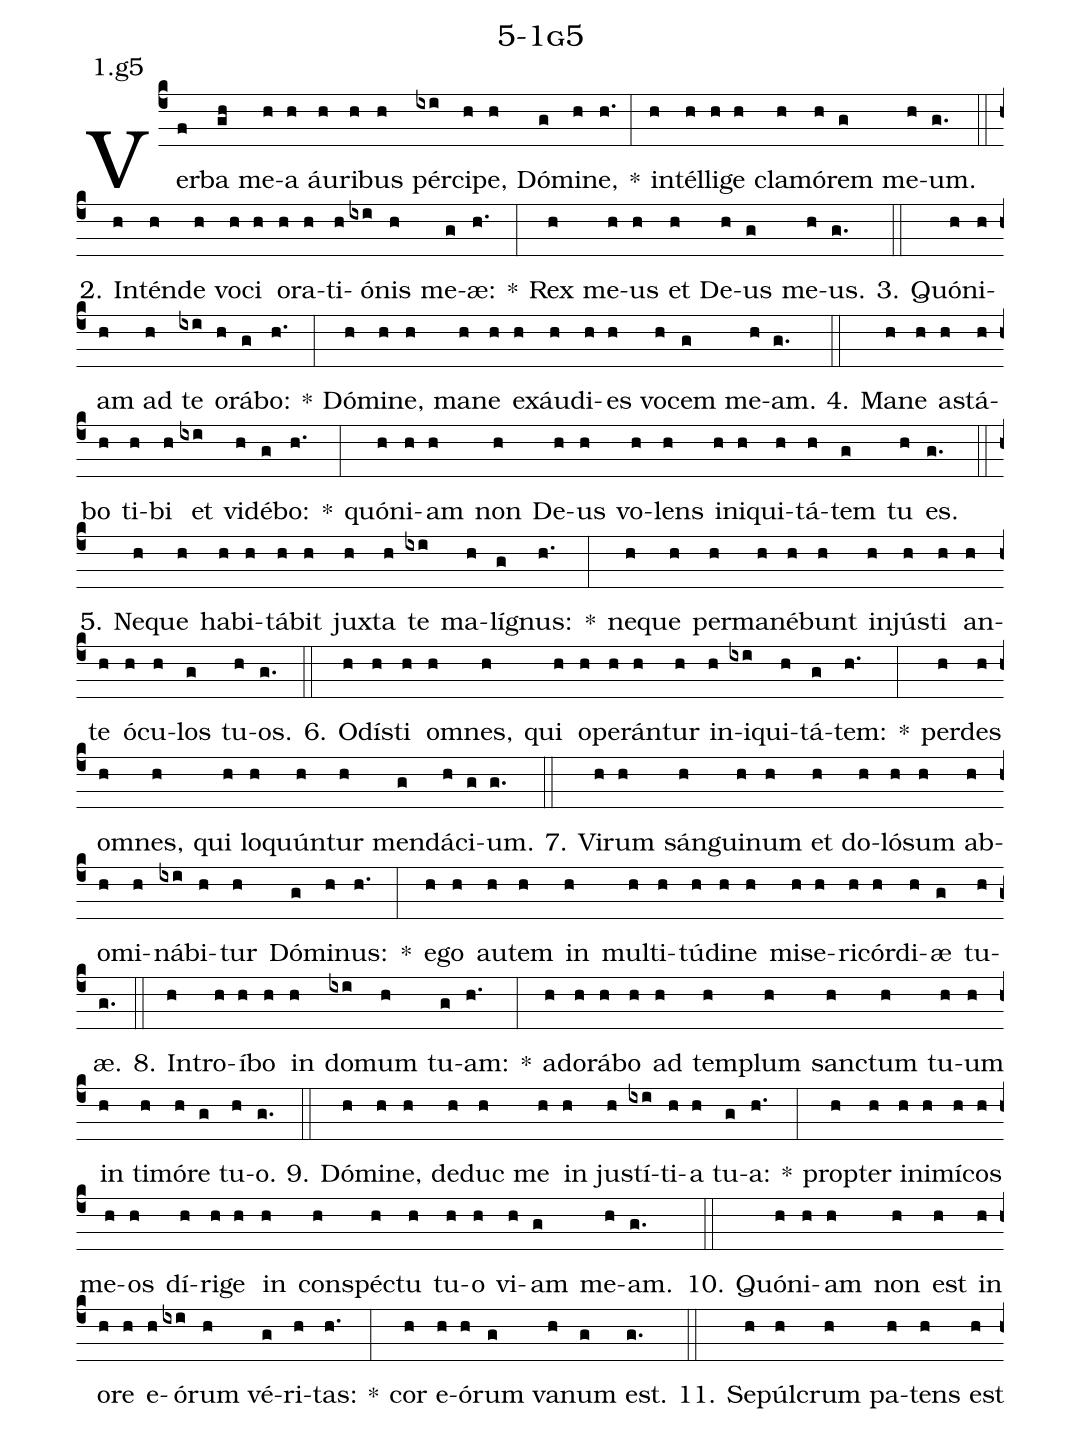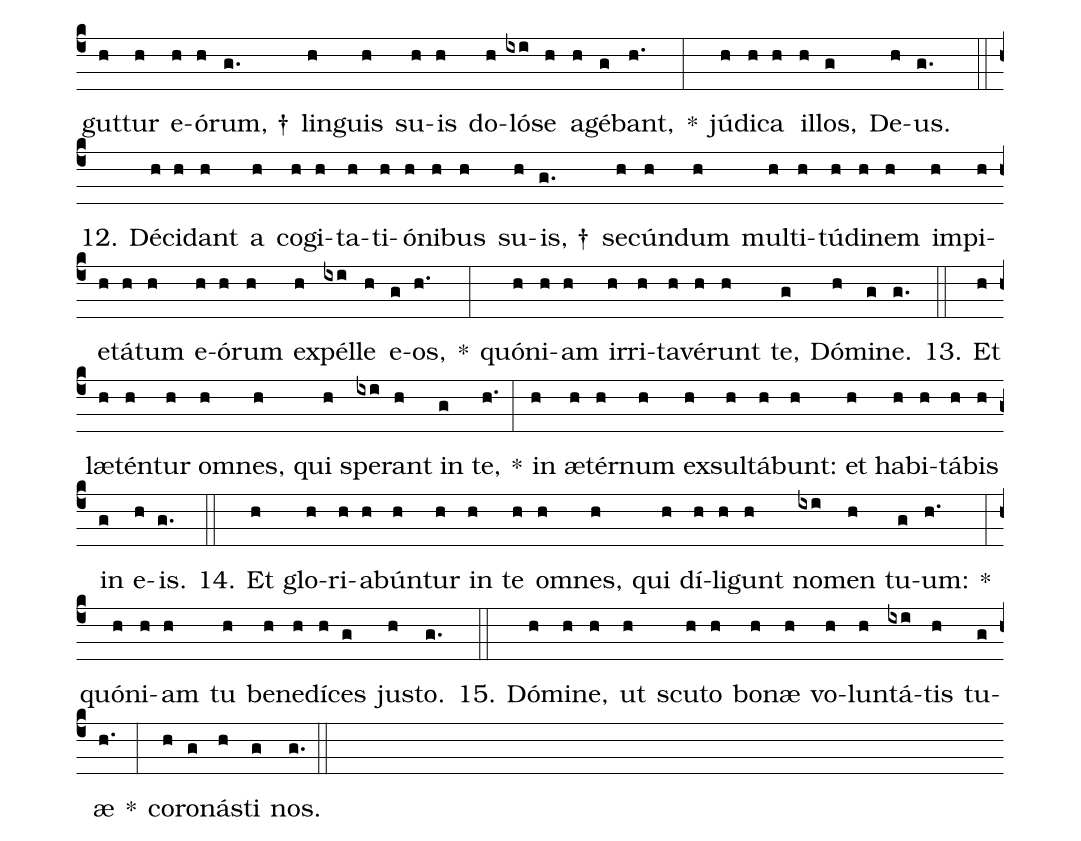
name: 5-1g5;
annotation: 1.g5;
%%
(c4)Ver(f)ba(gh) me(h)a(h) áu(h)ri(h)bus(h) pér(ixi)ci(h)pe,(h) Dó(g)mi(h)ne,(h.) *(:) in(h)tél(h)li(h)ge(h) cla(h)mó(h)rem(g) me(h)um.(g.) (::)
2. In(h)tén(h)de(h) vo(h)ci(h) o(h)ra(h)ti(h)ó(ixi)nis(h) me(g)æ:(h.) *(:) Rex(h) me(h)us(h) et(h) De(h)us(g) me(h)us.(g.) (::)
3. Quón(h)i(h)am(h) ad(h) te(ixi) o(h)rá(g)bo:(h.) *(:) Dó(h)mi(h)ne,(h) ma(h)ne(h) ex(h)áu(h)di(h)es(h) vo(h)cem(g) me(h)am.(g.) (::)
4. Ma(h)ne(h) a(h)stá(h)bo(h) ti(h)bi(h) et(ixi) vi(h)dé(g)bo:(h.) *(:) quón(h)i(h)am(h) non(h) De(h)us(h) vo(h)lens(h) in(h)i(h)qui(h)tá(h)tem(g) tu(h) es.(g.) (::)
5. Ne(h)que(h) ha(h)bi(h)tá(h)bit(h) jux(h)ta(h) te(ixi) ma(h)lí(g)gnus:(h.) *(:) ne(h)que(h) per(h)ma(h)né(h)bunt(h) in(h)jús(h)ti(h) an(h)te(h) ó(h)cu(h)los(g) tu(h)os.(g.) (::)
6. O(h)dís(h)ti(h) om(h)nes,(h) qui(h) o(h)pe(h)rán(h)tur(h) in(h)i(ixi)qui(h)tá(g)tem:(h.) *(:) per(h)des(h) om(h)nes,(h) qui(h) lo(h)quún(h)tur(h) men(g)dá(h)ci(g)um.(g.) (::)
7. Vi(h)rum(h) sán(h)gui(h)num(h) et(h) do(h)ló(h)sum(h) ab(h)o(h)mi(h)ná(ixi)bi(h)tur(h) Dó(g)mi(h)nus:(h.) *(:) e(h)go(h) au(h)tem(h) in(h) mul(h)ti(h)tú(h)di(h)ne(h) mi(h)se(h)ri(h)cór(h)di(h)æ(g) tu(h)æ.(g.) (::)
8. In(h)tro(h)í(h)bo(h) in(h) do(ixi)mum(h) tu(g)am:(h.) *(:) ad(h)o(h)rá(h)bo(h) ad(h) tem(h)plum(h) sanc(h)tum(h) tu(h)um(h) in(h) ti(h)mó(h)re(g) tu(h)o.(g.) (::)
9. Dó(h)mi(h)ne,(h) de(h)duc(h) me(h) in(h) jus(h)tí(ixi)ti(h)a(h) tu(g)a:(h.) *(:) prop(h)ter(h) in(h)i(h)mí(h)cos(h) me(h)os(h) dí(h)ri(h)ge(h) in(h) con(h)spéc(h)tu(h) tu(h)o(h) vi(h)am(g) me(h)am.(g.) (::)
10. Quón(h)i(h)am(h) non(h) est(h) in(h) o(h)re(h) e(h)ó(ixi)rum(h) vé(g)ri(h)tas:(h.) *(:) cor(h) e(h)ó(h)rum(g) va(h)num(g) est.(g.) (::)
11. Se(h)púl(h)crum(h) pa(h)tens(h) est(h) gut(h)tur(h) e(h)ó(h)rum, †(g.) lin(h)guis(h) su(h)is(h) do(h)ló(ixi)se(h) a(h)gé(g)bant,(h.) *(:) jú(h)di(h)ca(h) il(h)los,(g) De(h)us.(g.) (::)
12. Dé(h)ci(h)dant(h) a(h) co(h)gi(h)ta(h)ti(h)ó(h)ni(h)bus(h) su(h)is, †(g.) se(h)cún(h)dum(h) mul(h)ti(h)tú(h)di(h)nem(h) im(h)pi(h)e(h)tá(h)tum(h) e(h)ó(h)rum(h) ex(h)pél(ixi)le(h) e(g)os,(h.) *(:) quón(h)i(h)am(h) ir(h)ri(h)ta(h)vé(h)runt(h) te,(g) Dó(h)mi(g)ne.(g.) (::)
13. Et(h) læ(h)tén(h)tur(h) om(h)nes,(h) qui(h) spe(ixi)rant(h) in(g) te,(h.) *(:) in(h) æ(h)tér(h)num(h) ex(h)sul(h)tá(h)bunt:(h) et(h) ha(h)bi(h)tá(h)bis(h) in(g) e(h)is.(g.) (::)
14. Et(h) glo(h)ri(h)a(h)bún(h)tur(h) in(h) te(h) om(h)nes,(h) qui(h) dí(h)li(h)gunt(h) no(ixi)men(h) tu(g)um:(h.) *(:) quón(h)i(h)am(h) tu(h) be(h)ne(h)dí(h)ces(g) jus(h)to.(g.) (::)
15. Dó(h)mi(h)ne,(h) ut(h) scu(h)to(h) bo(h)næ(h) vo(h)lun(h)tá(ixi)tis(h) tu(g)æ(h.) *(:) co(h)ro(g)nás(h)ti(g) nos.(g.) (::)
